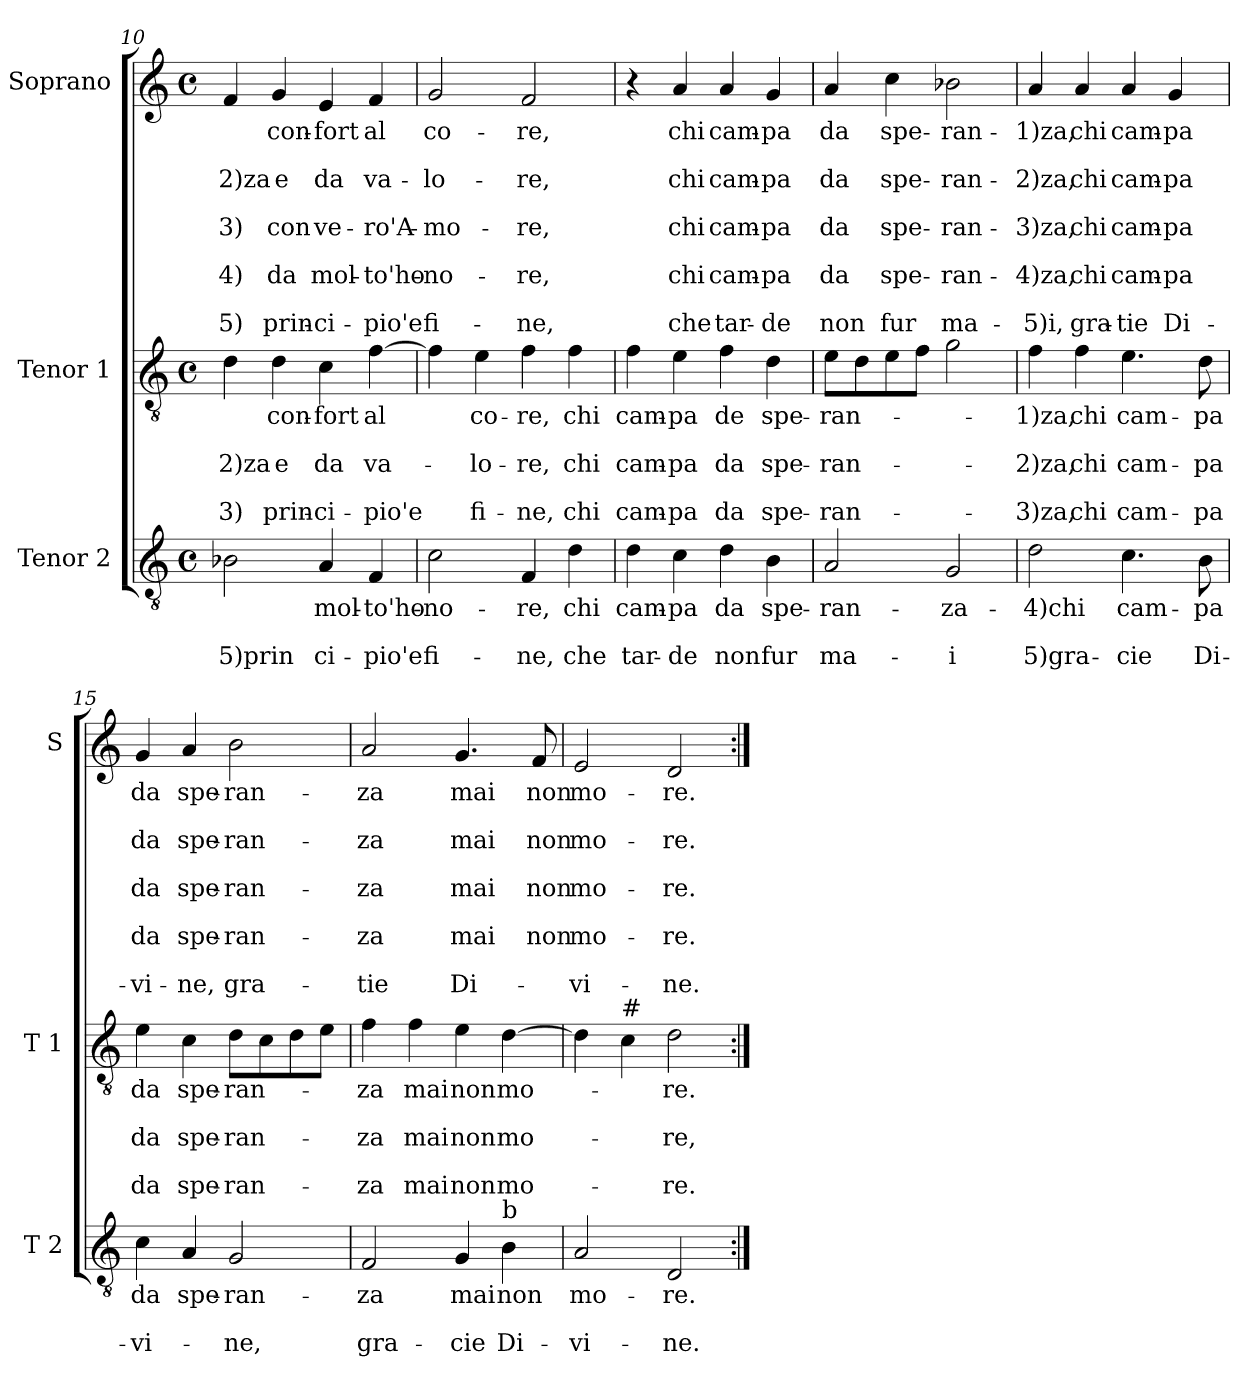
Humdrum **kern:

**kern	**text	**text	**text	**kern	**text	**text	**text	**text	**text	**kern	**text	**text	**text	**text	**text	**text	**text	**text	**text
*part3	*part3	*part3	*part3	*part2	*part2	*part2	*part2	*part2	*part2	*part1	*part1	*part1	*part1	*part1	*part1	*part1	*part1	*part1	*part1
*staff3	*staff3	*staff3	*staff3	*staff2	*staff2	*staff2	*staff2	*staff2	*staff2	*staff1	*staff1	*staff1	*staff1	*staff1	*staff1	*staff1	*staff1	*staff1	*staff1
*I"Tenor 2	*	*	*	*I"Tenor 1	*	*	*	*	*	*I"Soprano	*	*	*	*	*	*	*	*	*
*I'T 2	*	*	*	*I'T 1	*	*	*	*	*	*I'S	*	*	*	*	*	*	*	*	*
!!LO:PB:g=z
*clefGv2	*	*	*	*clefGv2	*	*	*	*	*	*clefG2	*	*	*	*	*	*	*	*	*
*k[]	*	*	*	*k[]	*	*	*	*	*	*k[]	*	*	*	*	*	*	*	*	*
*C:	*	*	*	*C:	*	*	*	*	*	*C:	*	*	*	*	*	*	*	*	*
*M4/4	*	*	*	*M4/4	*	*	*	*	*	*M4/4	*	*	*	*	*	*	*	*	*
*met(c)	*	*	*	*met(c)	*	*	*	*	*	*met(c)	*	*	*	*	*	*	*	*	*
=10	=10	=10	=10	=10	=10	=10	=10	=10	=10	=10	=10	=10	=10	=10	=10	=10	=10	=10	=10
!	!	!	!LO:LY:b	!	!	!	!LO:LY:b	!	!LO:LY:b	!	!	!	!LO:LY:b	!	!LO:LY:b	!	!LO:LY:b	!	!LO:LY:b
2B-X\	.	.	5)prin	4d\	.	.	2)za	.	3)	4f/	.	.	-2)za	.	3)	.	4)	.	5)
!	!	!	!	!	!LO:LY:b	!	!LO:LY:b	!	!LO:LY:b	!	!LO:LY:b	!	!LO:LY:b	!	!LO:LY:b	!	!LO:LY:b	!	!LO:LY:b
.	.	.	.	4d\	con-	.	e	.	prin-	4g/	con-	.	e	.	con	.	da	.	prin-
!	!LO:LY:b	!	!LO:LY:b	!	!LO:LY:b	!	!LO:LY:b	!	!LO:LY:b	!	!LO:LY:b	!	!LO:LY:b	!	!LO:LY:b	!	!LO:LY:b	!	!LO:LY:b
4A/	mol-	.	ci-	4c\	-fort	.	da	.	-ci-	4e/	-fort	.	da	.	ve-	.	mol-	.	-ci-
!	!LO:LY:b	!	!LO:LY:b	!	!LO:LY:b	!	!LO:LY:b	!	!LO:LY:b	!	!LO:LY:b	!	!LO:LY:b	!	!LO:LY:b	!	!LO:LY:b	!	!LO:LY:b
4F/	-to'ho-	.	-pio'e	[4f\	al	.	va-	.	-pio'e	4f/	al	.	va-	.	-ro'A-	.	-to'ho-	.	-pio'e
=11	=11	=11	=11	=11	=11	=11	=11	=11	=11	=11	=11	=11	=11	=11	=11	=11	=11	=11	=11
!	!LO:LY:b	!	!LO:LY:b	!	!	!	!	!	!	!	!LO:LY:b	!	!LO:LY:b	!	!LO:LY:b	!	!LO:LY:b	!	!LO:LY:b
2c\	-no-	.	fi-	4f\]	.	.	.	.	.	2g/	co-	.	-lo-	.	-mo-	.	-no-	.	fi-
!	!	!	!	!	!LO:LY:b	!	!LO:LY:b	!	!LO:LY:b	!	!	!	!	!	!	!	!	!	!
.	.	.	.	4e\	co-	.	-lo-	.	fi-	.	.	.	.	.	.	.	.	.	.
!	!LO:LY:b	!	!LO:LY:b	!	!LO:LY:b	!	!LO:LY:b	!	!LO:LY:b	!	!LO:LY:b	!	!LO:LY:b	!	!LO:LY:b	!	!LO:LY:b	!	!LO:LY:b
4F/	-re,	.	-ne,	4f\	-re,	.	-re,	.	-ne,	2f/	-re,	.	-re,	.	-re,	.	-re,	.	-ne,
!	!LO:LY:b	!	!LO:LY:b	!	!LO:LY:b	!	!LO:LY:b	!	!LO:LY:b	!	!	!	!	!	!	!	!	!	!
4d\	chi	.	che	4f\	chi	.	chi	.	chi	.	.	.	.	.	.	.	.	.	.
=12	=12	=12	=12	=12	=12	=12	=12	=12	=12	=12	=12	=12	=12	=12	=12	=12	=12	=12	=12
!	!LO:LY:b	!	!LO:LY:b	!	!LO:LY:b	!	!LO:LY:b	!	!LO:LY:b	!	!	!	!	!	!	!	!	!	!
4d\	cam-	.	tar-	4f\	cam-	.	cam-	.	cam-	4r	.	.	.	.	.	.	.	.	.
!	!LO:LY:b	!	!LO:LY:b	!	!LO:LY:b	!	!LO:LY:b	!	!LO:LY:b	!	!LO:LY:b	!	!LO:LY:b	!	!LO:LY:b	!	!LO:LY:b	!	!LO:LY:b
4c\	-pa	.	-de	4e\	-pa	.	-pa	.	-pa	4a/	chi	.	chi	.	chi	.	chi	.	che
!	!LO:LY:b	!	!LO:LY:b	!	!LO:LY:b	!	!LO:LY:b	!	!LO:LY:b	!	!LO:LY:b	!	!LO:LY:b	!	!LO:LY:b	!	!LO:LY:b	!	!LO:LY:b
4d\	da	.	non	4f\	de	.	da	.	da	4a/	cam-	.	cam-	.	cam-	.	cam-	.	tar-
!	!LO:LY:b	!	!LO:LY:b	!	!LO:LY:b	!	!LO:LY:b	!	!LO:LY:b	!	!LO:LY:b	!	!LO:LY:b	!	!LO:LY:b	!	!LO:LY:b	!	!LO:LY:b
4B\	spe-	.	fur	4d\	spe-	.	spe-	.	spe-	4g/	-pa	.	-pa	.	-pa	.	-pa	.	-de
=13	=13	=13	=13	=13	=13	=13	=13	=13	=13	=13	=13	=13	=13	=13	=13	=13	=13	=13	=13
!	!LO:LY:b	!	!LO:LY:b	!	!LO:LY:b	!	!LO:LY:b	!	!LO:LY:b	!	!LO:LY:b	!	!LO:LY:b	!	!LO:LY:b	!	!LO:LY:b	!	!LO:LY:b
2A/	-ran-	.	ma-	8e\L	-ran-	.	-ran-	.	-ran-	4a/	da	.	da	.	da	.	da	.	non
.	.	.	.	8d\	.	.	.	.	.	.	.	.	.	.	.	.	.	.	.
!	!	!	!	!	!	!	!	!	!	!	!LO:LY:b	!	!LO:LY:b	!	!LO:LY:b	!	!LO:LY:b	!	!LO:LY:b
.	.	.	.	8e\	.	.	.	.	.	4cc\	spe-	.	spe-	.	spe-	.	spe-	.	fur
.	.	.	.	8f\J	.	.	.	.	.	.	.	.	.	.	.	.	.	.	.
!	!LO:LY:b	!	!LO:LY:b	!	!	!	!	!	!	!	!LO:LY:b	!	!LO:LY:b	!	!LO:LY:b	!	!LO:LY:b	!	!LO:LY:b
2G/	-za-	.	-i	2g\	.	.	.	.	.	2b-X\	-ran-	.	-ran-	.	-ran-	.	-ran-	.	ma-
!!LO:LB:g=z
=14	=14	=14	=14	=14	=14	=14	=14	=14	=14	=14	=14	=14	=14	=14	=14	=14	=14	=14	=14
!	!LO:LY:b	!	!LO:LY:b	!	!LO:LY:b	!	!LO:LY:b	!	!LO:LY:b	!	!LO:LY:b	!	!LO:LY:b	!	!LO:LY:b	!	!LO:LY:b	!	!LO:LY:b
2d\	-4)chi	.	5)gra-	4f\	-1)za,	.	-2)za,	.	-3)za,	4a/	-1)za,	.	-2)za,	.	-3)za,	.	-4)za,	.	-5)i,
!	!	!	!	!	!LO:LY:b	!	!LO:LY:b	!	!LO:LY:b	!	!LO:LY:b	!	!LO:LY:b	!	!LO:LY:b	!	!LO:LY:b	!	!LO:LY:b
.	.	.	.	4f\	chi	.	chi	.	chi	4a/	chi	.	chi	.	chi	.	chi	.	gra-
!	!LO:LY:b	!	!LO:LY:b	!	!LO:LY:b	!	!LO:LY:b	!	!LO:LY:b	!	!LO:LY:b	!	!LO:LY:b	!	!LO:LY:b	!	!LO:LY:b	!	!LO:LY:b
4.c\	cam-	.	-cie	4.e\	cam-	.	cam-	.	cam-	4a/	cam-	.	cam-	.	cam-	.	cam-	.	-tie
!	!	!	!	!	!	!	!	!	!	!	!LO:LY:b	!	!LO:LY:b	!	!LO:LY:b	!	!LO:LY:b	!	!LO:LY:b
.	.	.	.	.	.	.	.	.	.	4g/	-pa	.	-pa	.	-pa	.	-pa	.	Di-
!	!LO:LY:b	!	!LO:LY:b	!	!LO:LY:b	!	!LO:LY:b	!	!LO:LY:b	!	!	!	!	!	!	!	!	!	!
8B\	-pa	.	Di-	8d\	-pa	.	-pa	.	-pa	.	.	.	.	.	.	.	.	.	.
=15	=15	=15	=15	=15	=15	=15	=15	=15	=15	=15	=15	=15	=15	=15	=15	=15	=15	=15	=15
!	!LO:LY:b	!	!LO:LY:b	!	!LO:LY:b	!	!LO:LY:b	!	!LO:LY:b	!	!LO:LY:b	!	!LO:LY:b	!	!LO:LY:b	!	!LO:LY:b	!	!LO:LY:b
4c\	da	.	-vi-	4e\	da	.	da	.	da	4g/	da	.	da	.	da	.	da	.	-vi-
!	!LO:LY:b	!	!	!	!LO:LY:b	!	!LO:LY:b	!	!LO:LY:b	!	!LO:LY:b	!	!LO:LY:b	!	!LO:LY:b	!	!LO:LY:b	!	!LO:LY:b
4A/	spe-	.	.	4c\	spe-	.	spe-	.	spe-	4a/	spe-	.	spe-	.	spe-	.	spe-	.	-ne,
!	!LO:LY:b	!	!LO:LY:b	!	!LO:LY:b	!	!LO:LY:b	!	!LO:LY:b	!	!LO:LY:b	!	!LO:LY:b	!	!LO:LY:b	!	!LO:LY:b	!	!LO:LY:b
2G/	-ran-	.	-ne,	8d\L	-ran-	.	-ran-	.	-ran-	2b\	-ran-	.	-ran-	.	-ran-	.	-ran-	.	gra-
.	.	.	.	8c\	.	.	.	.	.	.	.	.	.	.	.	.	.	.	.
.	.	.	.	8d\	.	.	.	.	.	.	.	.	.	.	.	.	.	.	.
.	.	.	.	8e\J	.	.	.	.	.	.	.	.	.	.	.	.	.	.	.
=16	=16	=16	=16	=16	=16	=16	=16	=16	=16	=16	=16	=16	=16	=16	=16	=16	=16	=16	=16
!	!LO:LY:b	!	!LO:LY:b	!	!LO:LY:b	!	!LO:LY:b	!	!LO:LY:b	!	!LO:LY:b	!	!LO:LY:b	!	!LO:LY:b	!	!LO:LY:b	!	!LO:LY:b
2F/	-za	.	gra-	4f\	-za	.	-za	.	-za	2a/	-za	.	-za	.	-za	.	-za	.	-tie
!	!	!	!	!	!LO:LY:b	!	!LO:LY:b	!	!LO:LY:b	!	!	!	!	!	!	!	!	!	!
.	.	.	.	4f\	mai	.	mai	.	mai	.	.	.	.	.	.	.	.	.	.
!	!LO:LY:b	!	!LO:LY:b	!	!LO:LY:b	!	!LO:LY:b	!	!LO:LY:b	!	!LO:LY:b	!	!LO:LY:b	!	!LO:LY:b	!	!LO:LY:b	!	!LO:LY:b
4G/	mai	.	-cie	4e\	non	.	non	.	non	4.g/	mai	.	mai	.	mai	.	mai	.	Di-
!LO:TX:a:t=b	!	!	!	!	!	!	!	!	!	!	!	!	!	!	!	!	!	!	!
!	!LO:LY:b	!	!LO:LY:b	!	!LO:LY:b	!	!LO:LY:b	!	!LO:LY:b	!	!	!	!	!	!	!	!	!	!
4B\	non	.	Di-	[4d\	mo-	.	mo-	.	mo-	.	.	.	.	.	.	.	.	.	.
!	!	!	!	!	!	!	!	!	!	!	!LO:LY:b	!	!LO:LY:b	!	!LO:LY:b	!	!LO:LY:b	!	!
.	.	.	.	.	.	.	.	.	.	8f/	non	.	non	.	non	.	non	.	.
=17	=17	=17	=17	=17	=17	=17	=17	=17	=17	=17	=17	=17	=17	=17	=17	=17	=17	=17	=17
!	!LO:LY:b	!	!LO:LY:b	!	!	!	!	!	!	!	!LO:LY:b	!	!LO:LY:b	!	!LO:LY:b	!	!LO:LY:b	!	!LO:LY:b
2A/	mo-	.	-vi-	4d\]	.	.	.	.	.	2e/	mo-	.	mo-	.	mo-	.	mo-	.	-vi-
!	!	!	!	!LO:TX:a:t=#	!	!	!	!	!	!	!	!	!	!	!	!	!	!	!
.	.	.	.	4c\	.	.	.	.	.	.	.	.	.	.	.	.	.	.	.
!	!LO:LY:b	!	!LO:LY:b	!	!LO:LY:b	!	!LO:LY:b	!	!LO:LY:b	!	!LO:LY:b	!	!LO:LY:b	!	!LO:LY:b	!	!LO:LY:b	!	!LO:LY:b
2D/	-re.	.	-ne.	2d\	-re.	.	-re,	.	-re.	2d/	-re.	.	-re.	.	-re.	.	-re.	.	-ne.
=:|!	=:|!	=:|!	=:|!	=:|!	=:|!	=:|!	=:|!	=:|!	=:|!	=:|!	=:|!	=:|!	=:|!	=:|!	=:|!	=:|!	=:|!	=:|!	=:|!
*-	*-	*-	*-	*-	*-	*-	*-	*-	*-	*-	*-	*-	*-	*-	*-	*-	*-	*-	*-
